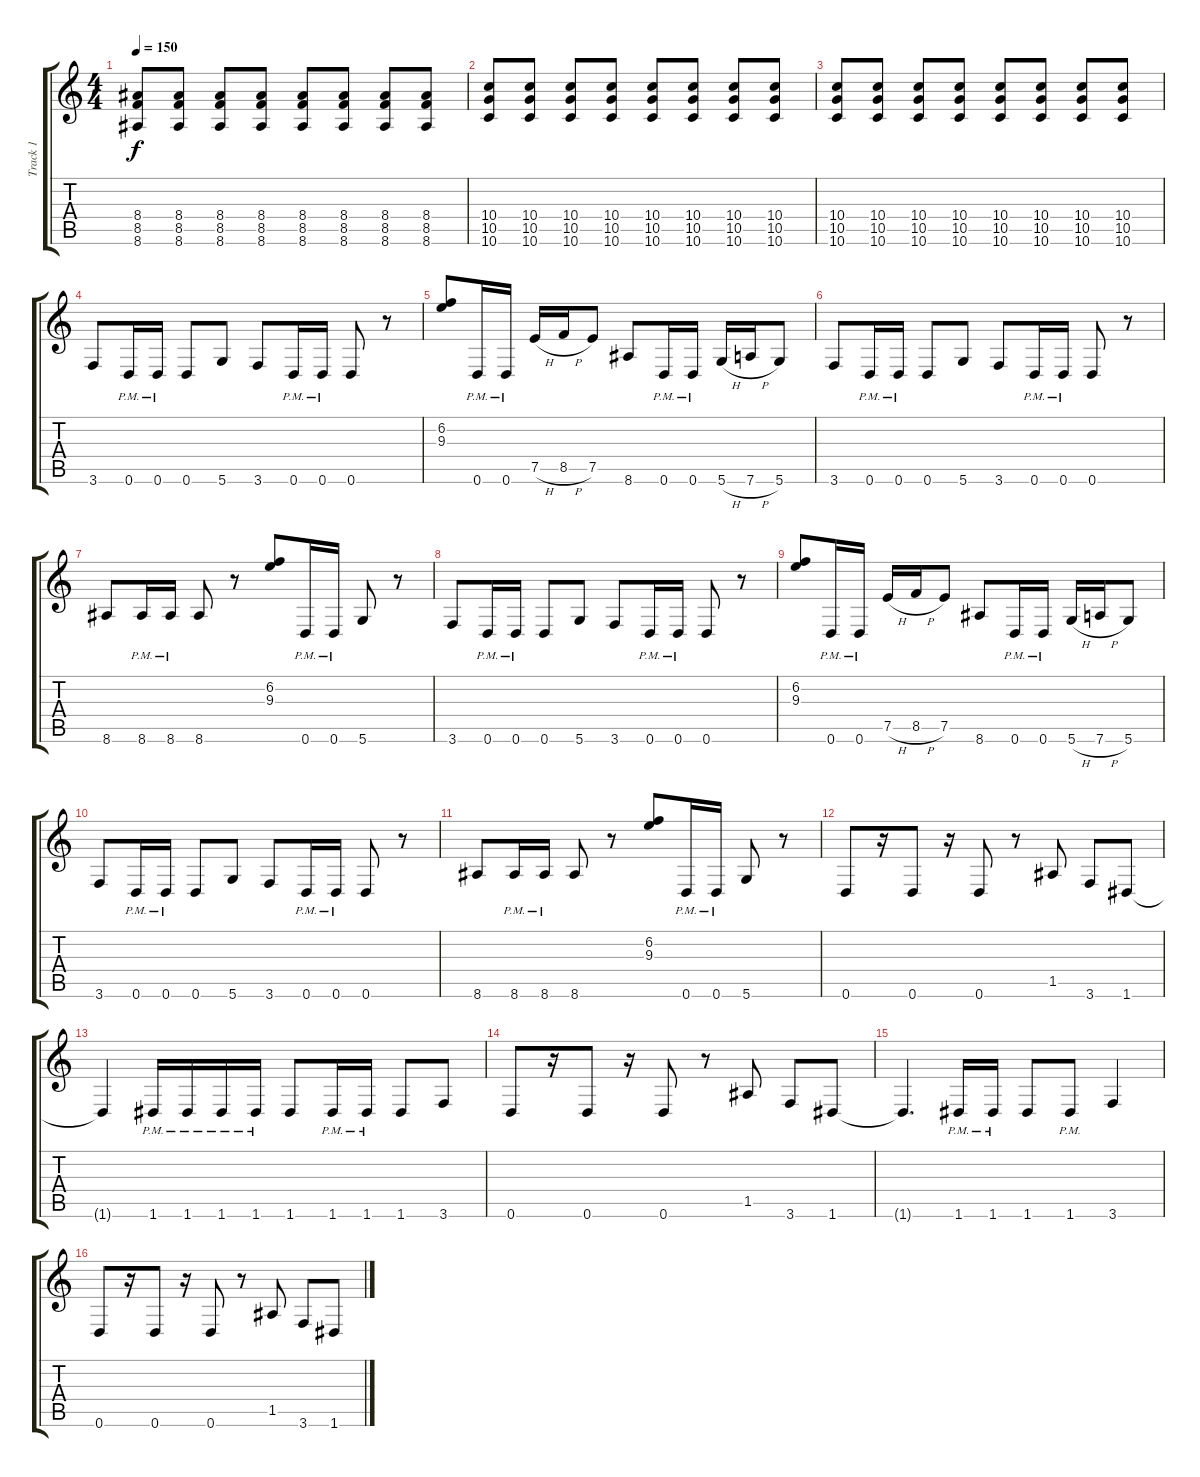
\track ("Track 1" "Track 1") {instrument distortionguitar}
\staff {score tabs}
\tuning (E4 B3 G3 D3 A2 D2) {hide}
\ts (4 4)
\tempo 150
\clef g2
\ks c
(8.4 8.5 8.6).8{dy f} (8.4 8.5 8.6).8 (8.4 8.5 8.6).8 (8.4 8.5 8.6).8 (8.4 8.5 8.6).8 (8.4 8.5 8.6).8 (8.4 8.5 8.6).8 (8.4 8.5 8.6).8 |
(10.4 10.5 10.6).8 (10.4 10.5 10.6).8 (10.4 10.5 10.6).8 (10.4 10.5 10.6).8 (10.4 10.5 10.6).8 (10.4 10.5 10.6).8 (10.4 10.5 10.6).8 (10.4 10.5 10.6).8 |
(10.4 10.5 10.6).8 (10.4 10.5 10.6).8 (10.4 10.5 10.6).8 (10.4 10.5 10.6).8 (10.4 10.5 10.6).8 (10.4 10.5 10.6).8 (10.4 10.5 10.6).8 (10.4 10.5 10.6).8 |
3.6.8 0.6{pm}.16 0.6{pm}.16 0.6.8 5.6.8 3.6.8 0.6{pm}.16 0.6{pm}.16 0.6.8 r.8 |
(6.2 9.3).8 0.6{pm}.16 0.6{pm}.16 7.5{h}.16 8.5{h}.16 7.5.8 8.6.8 0.6{pm}.16 0.6{pm}.16 5.6{h}.16 7.6{h}.16 5.6.8 |
3.6.8 0.6{pm}.16 0.6{pm}.16 0.6.8 5.6.8 3.6.8 0.6{pm}.16 0.6{pm}.16 0.6.8 r.8 |
8.6.8 8.6{pm}.16 8.6{pm}.16 8.6.8 r.8 (6.2 9.3).8 0.6{pm}.16 0.6{pm}.16 5.6.8 r.8 |
3.6.8 0.6{pm}.16 0.6{pm}.16 0.6.8 5.6.8 3.6.8 0.6{pm}.16 0.6{pm}.16 0.6.8 r.8 |
(6.2 9.3).8 0.6{pm}.16 0.6{pm}.16 7.5{h}.16 8.5{h}.16 7.5.8 8.6.8 0.6{pm}.16 0.6{pm}.16 5.6{h}.16 7.6{h}.16 5.6.8 |
3.6.8 0.6{pm}.16 0.6{pm}.16 0.6.8 5.6.8 3.6.8 0.6{pm}.16 0.6{pm}.16 0.6.8 r.8 |
8.6.8 8.6{pm}.16 8.6{pm}.16 8.6.8 r.8 (6.2 9.3).8 0.6{pm}.16 0.6{pm}.16 5.6.8 r.8 |
0.6.8 r.16 0.6.8 r.16 0.6.8 r.8 1.5.8 3.6.8 1.6.8 |
1.6{t}.4 1.6{pm}.16 1.6{pm}.16 1.6{pm}.16 1.6{pm}.16 1.6.8 1.6{pm}.16 1.6{pm}.16 1.6.8 3.6.8 |
0.6.8 r.16 0.6.8 r.16 0.6.8 r.8 1.5.8 3.6.8 1.6.8 |
1.6{t}.4{d} 1.6{pm}.16 1.6{pm}.16 1.6.8 1.6{pm}.8 3.6.4 |
0.6.8 r.16 0.6.8 r.16 0.6.8 r.8 1.5.8 3.6.8 1.6.8
